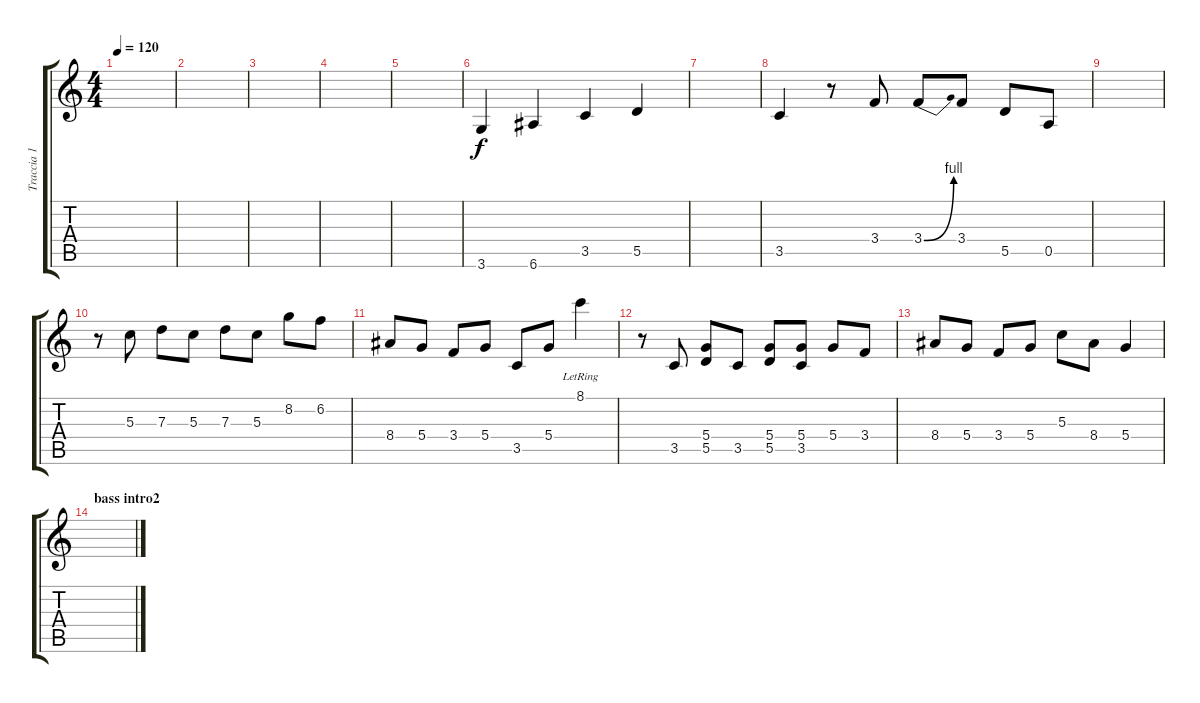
\track ("Traccia 1" "Traccia 1") {instrument acousticguitarsteel}
\staff {score tabs}
\tuning (E4 B3 G3 D3 A2 E2) {hide}
\ts (4 4)
\tempo 120
\clef g2
\ks c
|
|
|
|
|
3.6.4 6.6.4 3.5.4 5.5.4 |
|
3.5.4 r.8 3.4.8 3.4{be (bend 0 0 60 4)}.8 3.4.8 5.5.8 0.5.8 |
|
r.8 5.3.8 7.3.8 5.3.8 7.3.8 5.3.8 8.2.8 6.2.8 |
8.4.8 5.4.8 3.4.8 5.4.8 3.5.8 5.4.8 8.1{lr}.4 |
r.8 3.5.8 (5.4 5.5).8 3.5.8 (5.4 5.5).8 (5.4 3.5).8 5.4.8 3.4.8 |
8.4.8 5.4.8 3.4.8 5.4.8 5.3.8 8.4.8 5.4.4 |
\section ("" "bass intro2")
